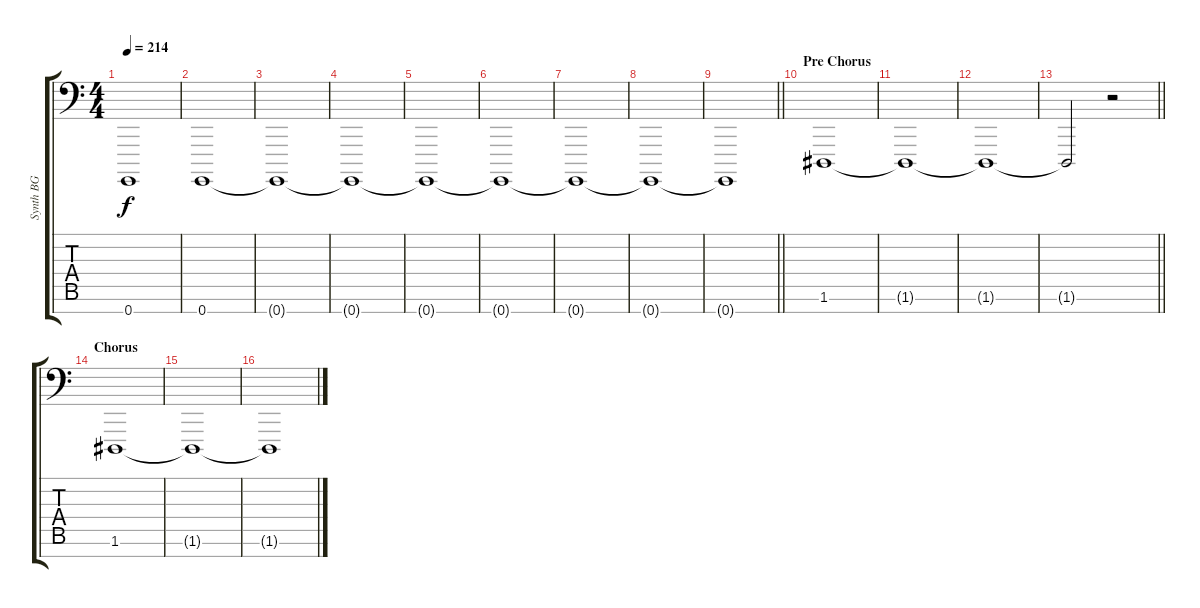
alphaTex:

\track ("Synth BG" "Synth BG") {instrument pad8sweep}
\staff {score tabs}
\tuning (D4 A3 F3 C2 G1 D1 G0) {hide}
\ts (4 4)
\tempo 214
\clef f4
\ks c
0.7{t}.1{dy f} |
0.7.1 |
0.7{t}.1 |
0.7{t}.1 |
0.7{t}.1 |
0.7{t}.1 |
0.7{t}.1 |
0.7{t}.1 |
\barLineRight lightlight
0.7{t}.1 |
\section ("" "Pre Chorus")
1.6.1 |
1.6{t}.1 |
1.6{t}.1 |
\barLineRight lightlight
1.6{t}.2 r.2 |
\section ("" "Chorus")
1.6.1 |
1.6{t}.1 |
1.6{t}.1
